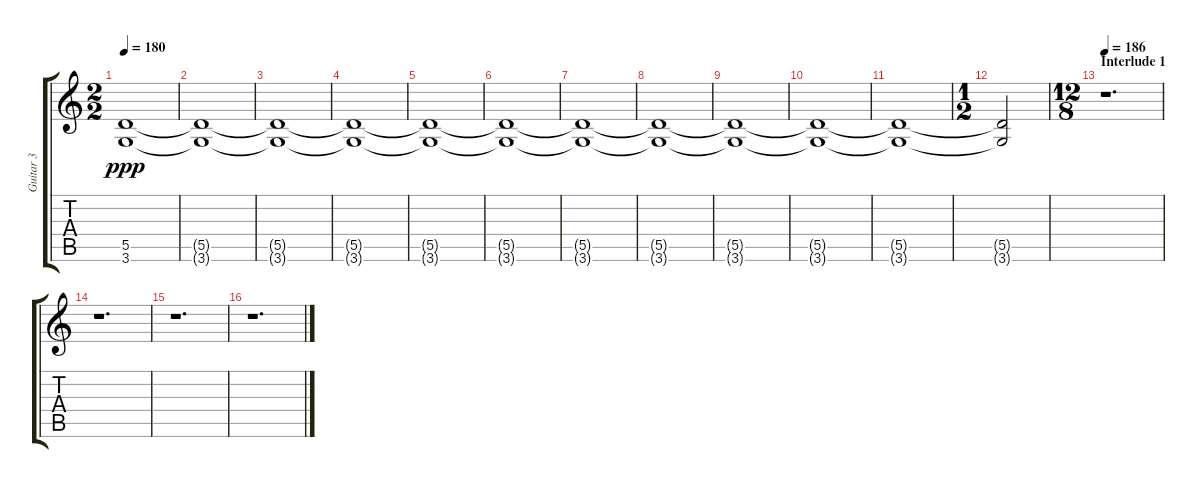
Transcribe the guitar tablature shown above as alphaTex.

\track ("Guitar 3" "Guitar 3") {instrument distortionguitar}
\staff {score tabs}
\tuning (E4 B3 G3 D3 A2 E2) {hide}
\ts (2 2)
\tempo 180
\clef g2
\ks c
(5.5{t} 3.6{t}).1{dy ppp} |
(5.5{t} 3.6{t}).1 |
(5.5{t} 3.6{t}).1 |
(5.5{t} 3.6{t}).1 |
(5.5{t} 3.6{t}).1 |
(5.5{t} 3.6{t}).1 |
(5.5{t} 3.6{t}).1 |
(5.5{t} 3.6{t}).1 |
(5.5{t} 3.6{t}).1 |
(5.5{t} 3.6{t}).1 |
(5.5{t} 3.6{t}).1 |
\ts (1 2)
(5.5{t} 3.6{t}).2 |
\ts (12 8)
\section ("" "Interlude 1")
\tempo 186
r.1{d} |
r.1{d} |
r.1{d} |
r.1{d}
